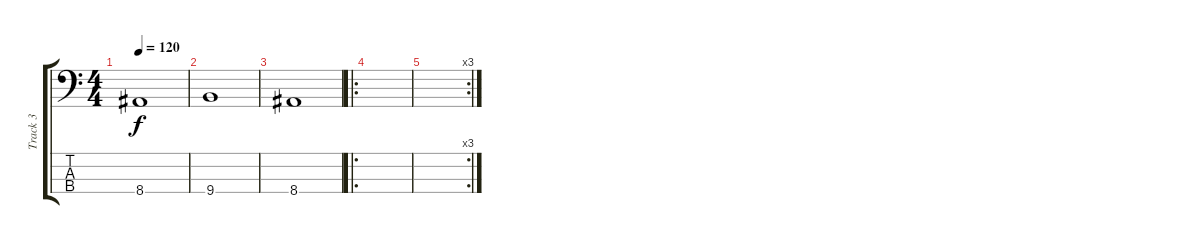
\track ("Track 3" "Track 3") {instrument electricbassfinger}
\staff {score tabs}
\tuning (G2 D2 A1 D1) {hide}
\ts (4 4)
\tempo 120
\clef f4
\ks c
8.4.1{dy f} |
9.4.1 |
8.4.1 |
\ro
|
\rc 3
